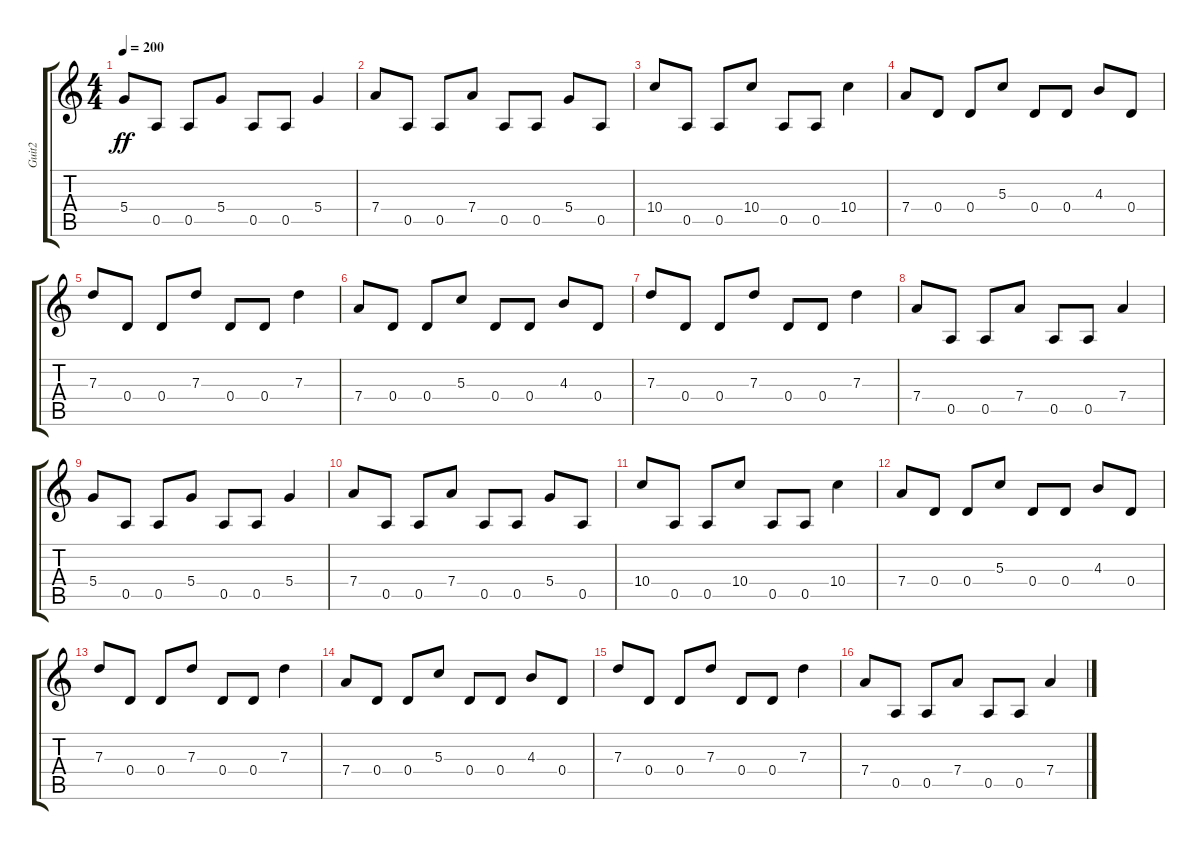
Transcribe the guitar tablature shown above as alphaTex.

\track ("Guit2" "Guit2") {instrument acousticguitarsteel}
\staff {score tabs}
\tuning (E4 B3 G3 D3 A2 E2) {hide}
\ts (4 4)
\tempo 200
\clef g2
\ks c
5.4.8{dy ff} 0.5.8 0.5.8 5.4.8 0.5.8 0.5.8 5.4.4 |
7.4.8 0.5.8 0.5.8 7.4.8 0.5.8 0.5.8 5.4.8 0.5.8 |
10.4.8 0.5.8 0.5.8 10.4.8 0.5.8 0.5.8 10.4.4 |
7.4.8 0.4.8 0.4.8 5.3.8 0.4.8 0.4.8 4.3.8 0.4.8 |
7.3.8 0.4.8 0.4.8 7.3.8 0.4.8 0.4.8 7.3.4 |
7.4.8 0.4.8 0.4.8 5.3.8 0.4.8 0.4.8 4.3.8 0.4.8 |
7.3.8 0.4.8 0.4.8 7.3.8 0.4.8 0.4.8 7.3.4 |
7.4.8 0.5.8 0.5.8 7.4.8 0.5.8 0.5.8 7.4.4 |
5.4.8 0.5.8 0.5.8 5.4.8 0.5.8 0.5.8 5.4.4 |
7.4.8 0.5.8 0.5.8 7.4.8 0.5.8 0.5.8 5.4.8 0.5.8 |
10.4.8 0.5.8 0.5.8 10.4.8 0.5.8 0.5.8 10.4.4 |
7.4.8 0.4.8 0.4.8 5.3.8 0.4.8 0.4.8 4.3.8 0.4.8 |
7.3.8 0.4.8 0.4.8 7.3.8 0.4.8 0.4.8 7.3.4 |
7.4.8 0.4.8 0.4.8 5.3.8 0.4.8 0.4.8 4.3.8 0.4.8 |
7.3.8 0.4.8 0.4.8 7.3.8 0.4.8 0.4.8 7.3.4 |
7.4.8 0.5.8 0.5.8 7.4.8 0.5.8 0.5.8 7.4.4
